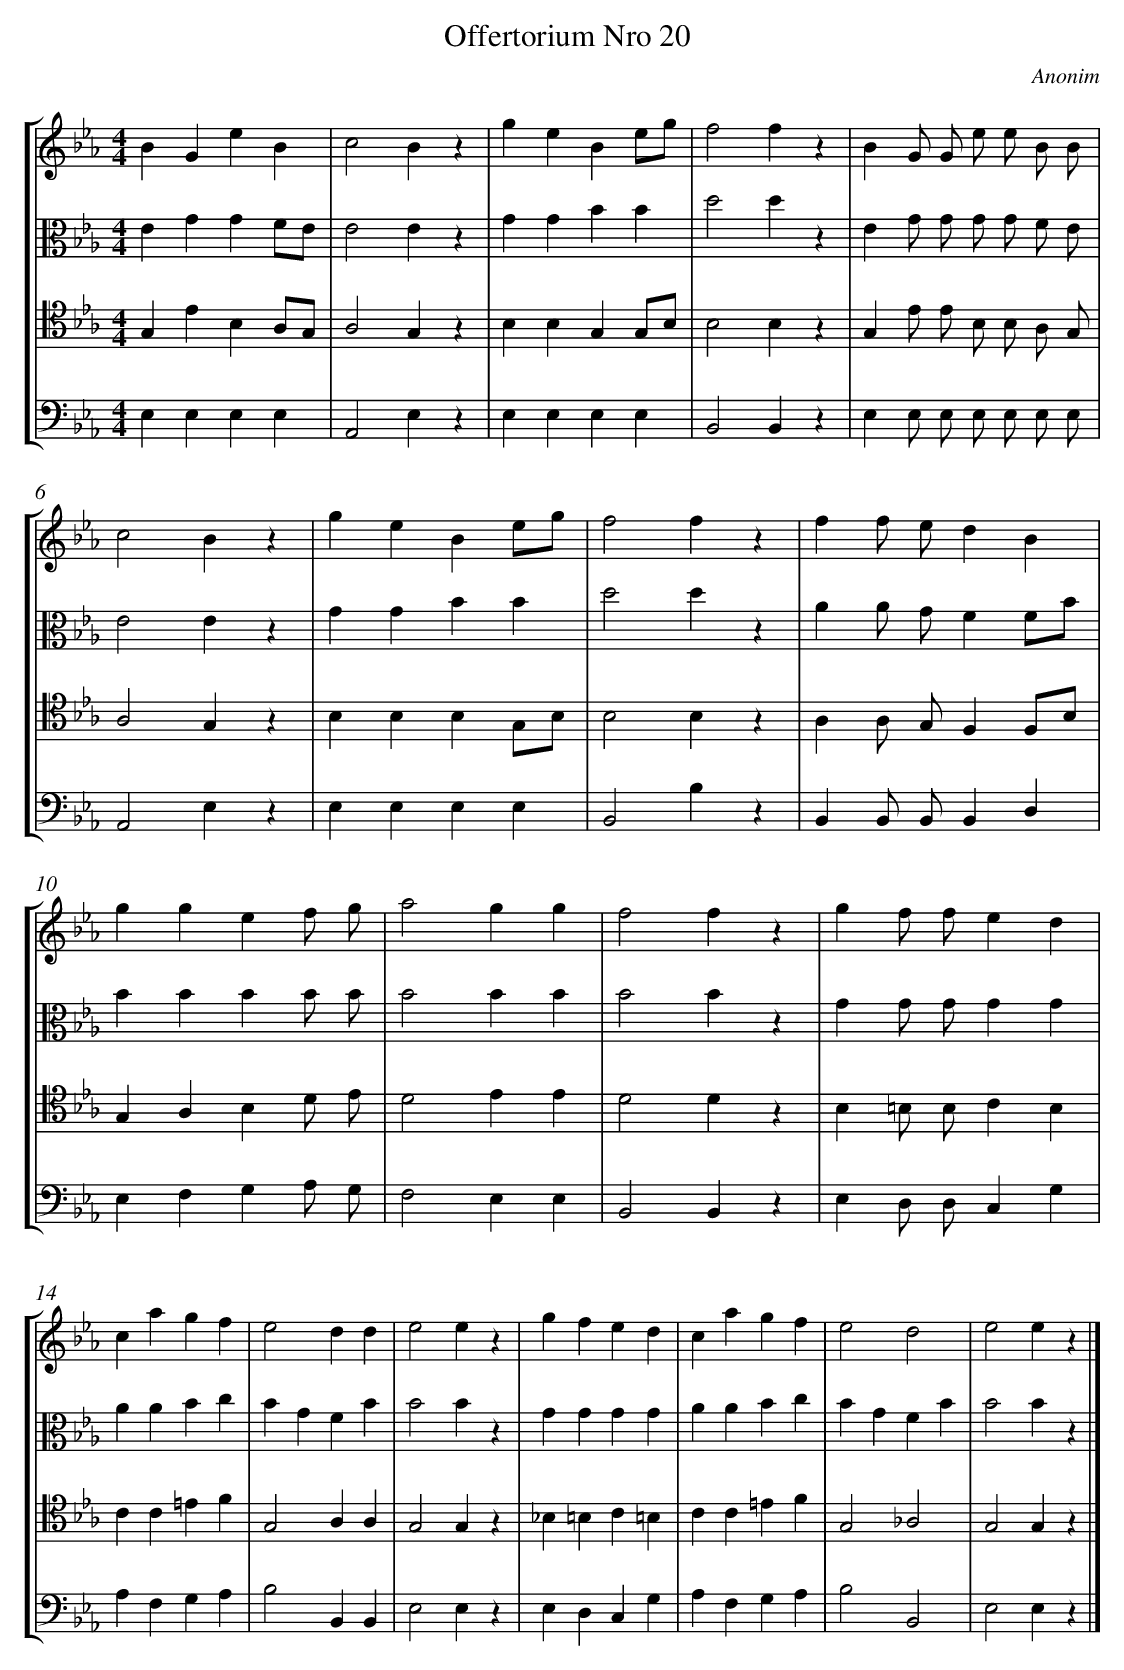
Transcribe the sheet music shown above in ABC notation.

X:1
T: Offertorium Nro 20
C: Anonim
L: 1/4
M: 4/4
%%staves [1 2 3 4]
V: 1
V: 2 clef=alto
V: 3 clef=tenor
V: 4 clef=bass
K: Eb
[V:1] BGeB |
[V:2] EGGF/E/ |
[V:3] G,EB,A,/G,/ |
[V:4] E,E,E,E, |
[V:1] c2Bz |
[V:2] E2Ez |
[V:3] A,2G,z |
[V:4] A,,2E,z |
[V:1] geBe/g/ |
[V:2] GGBB |
[V:3] B,B,G,G,/B,/ |
[V:4] E,E,E,E, |
[V:1] f2fz |
[V:2] d2dz |
[V:3] B,2B,z |
[V:4] B,,2B,,z |
[V:1] BG/ G/ e/ e/ B/ B/ |
[V:2] EG/ G/ G/ G/ F/ E/ |
[V:3] G,E/ E/ B,/ B,/ A,/ G,/ |
[V:4] E,E,/ E,/ E,/ E,/ E,/ E,/ |
[V:1] c2Bz |
[V:2] E2Ez |
[V:3] A,2G,z |
[V:4] A,,2E,z |
[V:1] geBe/g/ |
[V:2] GGBB |
[V:3] B,B,B,G,/B,/ |
[V:4] E,E,E,E, |
[V:1] f2fz |
[V:2] d2dz |
[V:3] B,2B,z |
[V:4] B,,2B,z |
[V:1] ff/ e/dB |
[V:2] AA/ G/FF/B/ |
[V:3] A,A,/ G,/F,F,/B,/ |
[V:4] B,,B,,/ B,,/B,,D, |
[V:1] ggef/ g/ |
[V:2] BBBB/ B/ |
[V:3] G,A,B,D/ E/ |
[V:4] E,F,G,A,/ G,/ |
[V:1] a2gg |
[V:2] B2BB |
[V:3] D2EE |
[V:4] F,2E,E, |
[V:1] f2fz |
[V:2] B2Bz |
[V:3] D2Dz |
[V:4] B,,2B,,z |
[V:1] gf/ f/ed |
[V:2] GG/ G/GG |
[V:3] B,=B,/ B,/CB, |
[V:4] E,D,/ D,/C,G, |
[V:1] cagf |
[V:2] AABc |
[V:3] CC=EF |
[V:4] A,F,G,A, |
[V:1] e2dd |
[V:2] BGFB |
[V:3] G,2A,A, |
[V:4] B,2B,,B,, |
[V:1] e2ez |
[V:2] B2Bz |
[V:3] G,2G,z |
[V:4] E,2E,z |
[V:1] gfed |
[V:2] GGGG |
[V:3] _B,=B,C=B, |
[V:4] E,D,C,G, |
[V:1] cagf |
[V:2] AABc |
[V:3] CC=EF |
[V:4] A,F,G,A, |
[V:1] e2d2 |
[V:2] BGFB |
[V:3] G,2_A,2 |
[V:4] B,2B,,2 |
[V:1] e2ez |]
[V:2] B2Bz |]
[V:3] G,2G,z |]
[V:4] E,2E,z |]
